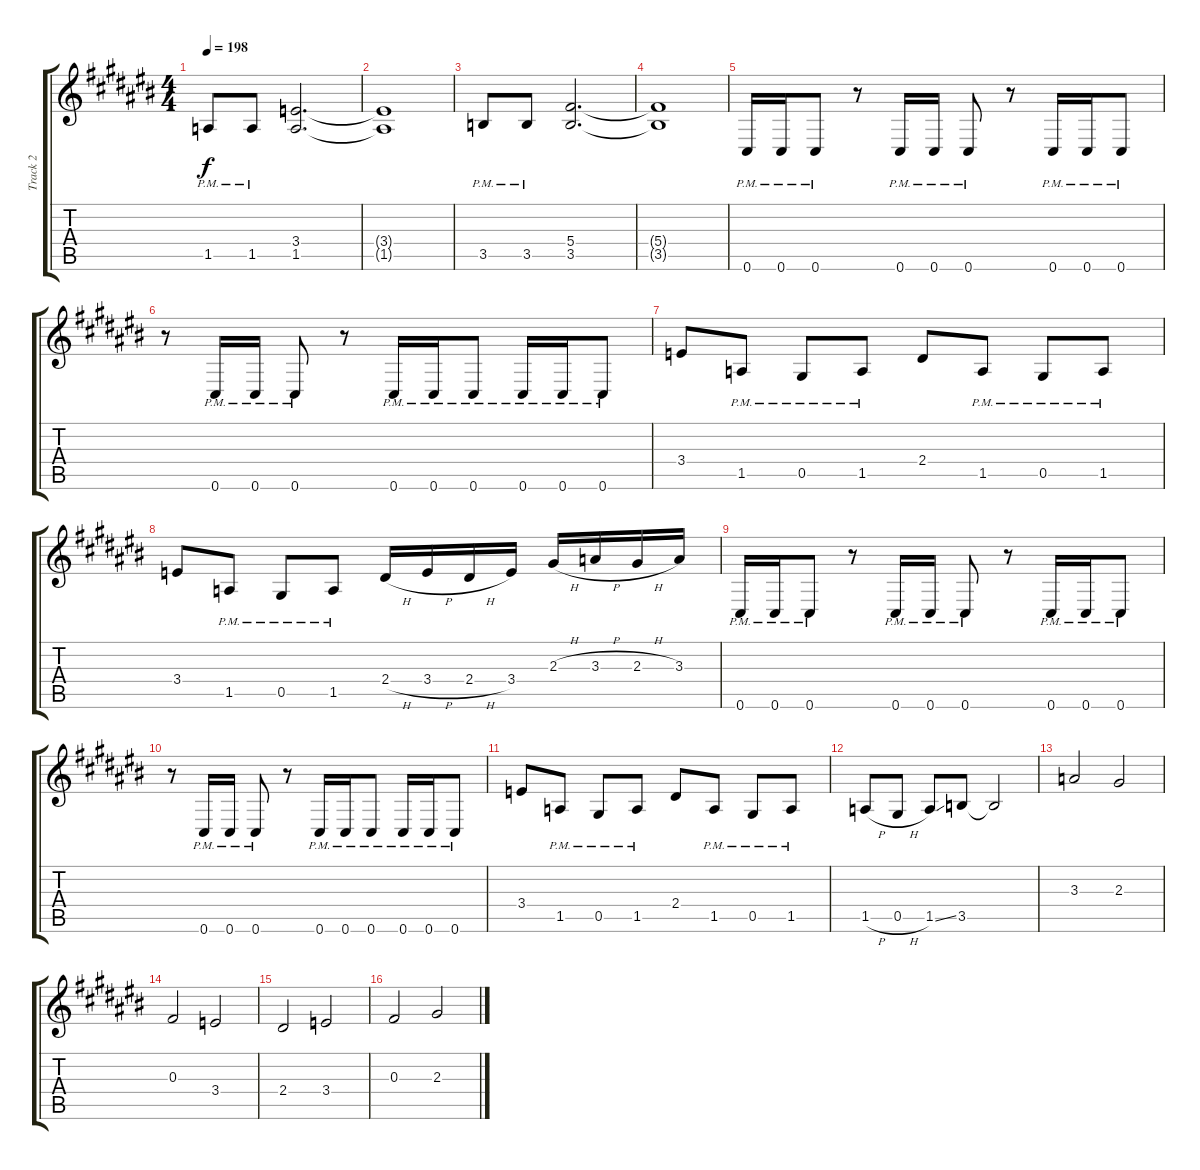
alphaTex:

\track ("Track 2" "Track 2") {instrument distortionguitar}
\staff {score tabs}
\tuning (Eb4 Bb3 Gb3 Db3 Ab2 Db2) {hide}
\ts (4 4)
\tempo 198
\clef g2
\ks c#
1.5{pm}.8{dy f} 1.5{pm}.8 (3.4 1.5).2{d} |
(3.4{t} 1.5{t}).1 |
3.5{pm}.8 3.5{pm}.8 (5.4 3.5).2{d} |
(5.4{t} 3.5{t}).1 |
0.6{pm}.16 0.6{pm}.16 0.6{pm}.8 r.8 0.6{pm}.16 0.6{pm}.16 0.6{pm}.8 r.8 0.6{pm}.16 0.6{pm}.16 0.6{pm}.8 |
r.8 0.6{pm}.16 0.6{pm}.16 0.6{pm}.8 r.8 0.6{pm}.16 0.6{pm}.16 0.6{pm}.8 0.6{pm}.16 0.6{pm}.16 0.6{pm}.8 |
3.4.8 1.5{pm}.8 0.5{pm}.8 1.5{pm}.8 2.4.8 1.5{pm}.8 0.5{pm}.8 1.5{pm}.8 |
3.4.8 1.5{pm}.8 0.5{pm}.8 1.5{pm}.8 2.4{h}.16 3.4{h}.16 2.4{h}.16 3.4.16 2.3{h}.16 3.3{h}.16 2.3{h}.16 3.3.16 |
0.6{pm}.16 0.6{pm}.16 0.6{pm}.8 r.8 0.6{pm}.16 0.6{pm}.16 0.6{pm}.8 r.8 0.6{pm}.16 0.6{pm}.16 0.6{pm}.8 |
r.8 0.6{pm}.16 0.6{pm}.16 0.6{pm}.8 r.8 0.6{pm}.16 0.6{pm}.16 0.6{pm}.8 0.6{pm}.16 0.6{pm}.16 0.6{pm}.8 |
3.4.8 1.5{pm}.8 0.5{pm}.8 1.5{pm}.8 2.4.8 1.5{pm}.8 0.5{pm}.8 1.5{pm}.8 |
1.5{h}.8 0.5{h}.8 1.5{ss}.8 3.5.8 3.5{t}.2 |
3.3.2 2.3.2 |
0.3.2 3.4.2 |
2.4.2 3.4.2 |
0.3.2 2.3.2
